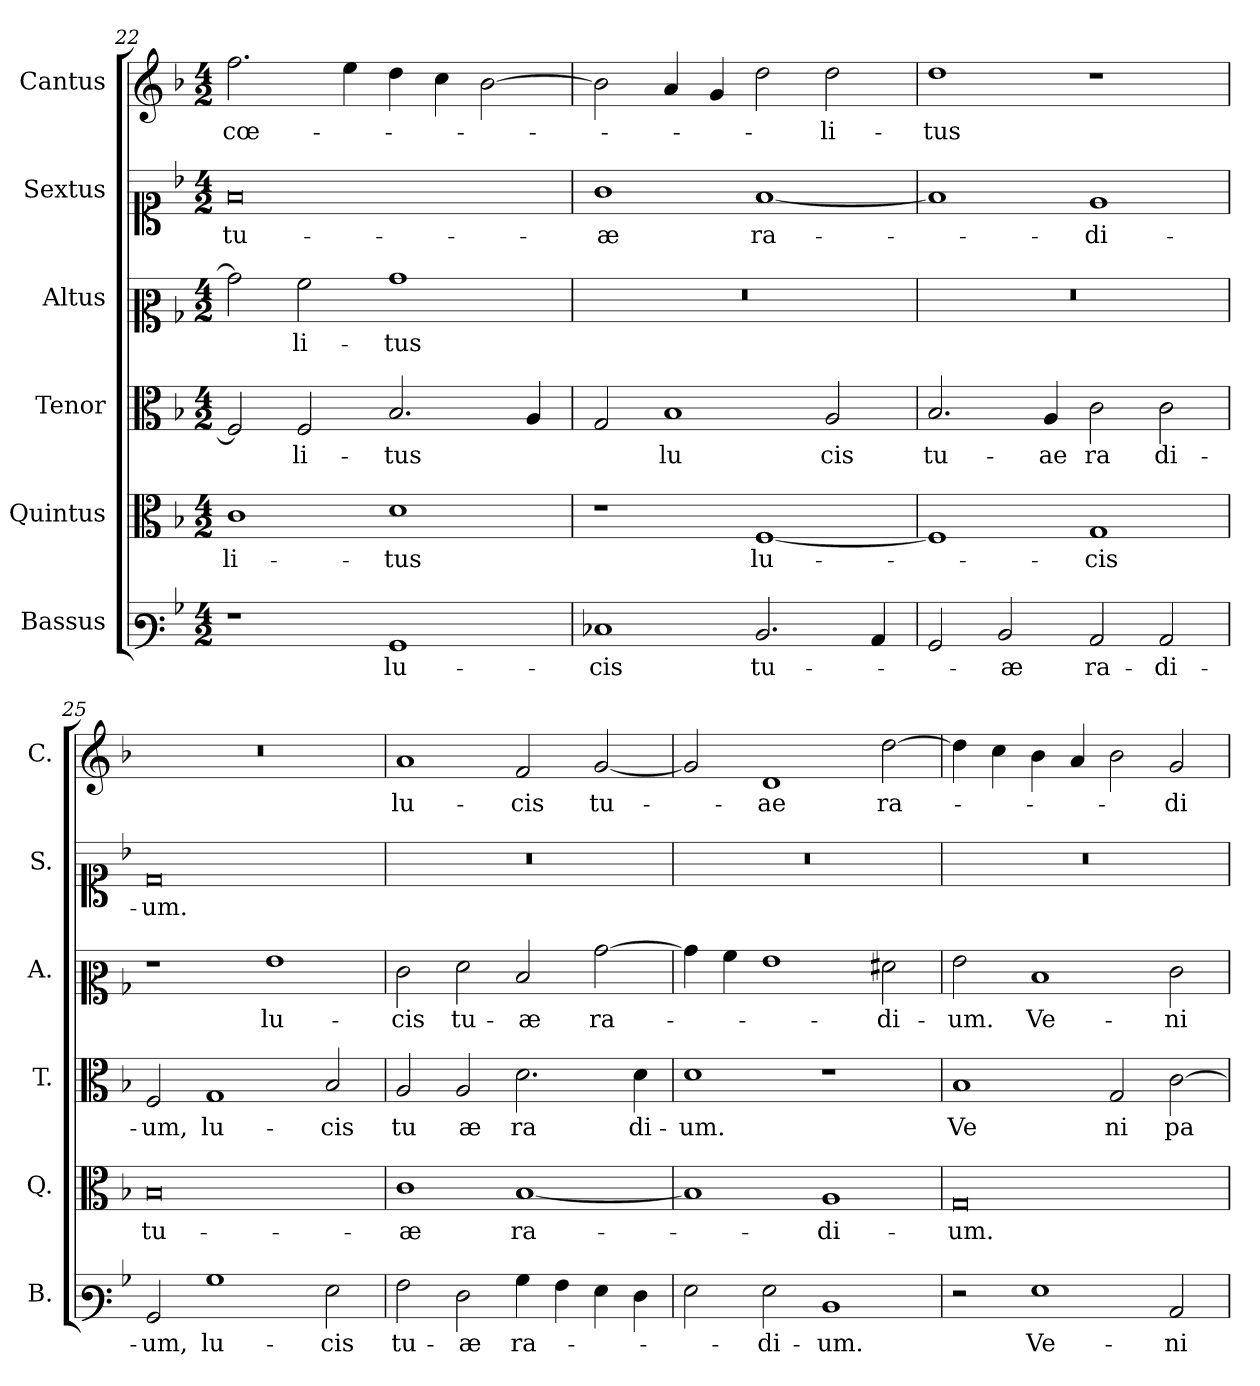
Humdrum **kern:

**kern	**text	**kern	**text	**kern	**text	**kern	**text	**kern	**text	**kern	**text
*part6	*part6	*part5	*part5	*part4	*part4	*part3	*part3	*part2	*part2	*part1	*part1
*staff6	*staff6	*staff5	*staff5	*staff4	*staff4	*staff3	*staff3	*staff2	*staff2	*staff1	*staff1
*I"Bassus	*	*I"Quintus	*	*I"Tenor	*	*I"Altus	*	*I"Sextus	*	*I"Cantus	*
*I'B.	*	*I'Q.	*	*I'T.	*	*I'A.	*	*I'S.	*	*I'C.	*
*clefF3	*	*clefC3	*	*clefC3	*	*clefC2	*	*clefC1	*	*clefG2	*
*k[b-]	*	*k[b-]	*	*k[b-]	*	*k[b-]	*	*k[b-]	*	*k[b-]	*
*M4/2	*	*M4/2	*	*M4/2	*	*M4/2	*	*M4/2	*	*M4/2	*
=22	=22	=22	=22	=22	=22	=22	=22	=22	=22	=22	=22
!	!	!	!LO:LY:b	!	!	!	!	!	!LO:LY:b	!	!LO:LY:b
1r	.	1c	-li-	2F/]	.	2b-\]	.	0f	tu-	2.ff\	cœ-
!	!	!	!	!	!LO:LY:b	!	!LO:LY:b	!	!	!	!
.	.	.	.	2F/	-li-	2a\	-li-	.	.	.	.
.	.	.	.	.	.	.	.	.	.	4ee\	.
!	!LO:LY:b	!	!LO:LY:b	!	!LO:LY:b	!	!LO:LY:b	!	!	!	!
1BB-	lu-	1d	-tus	2.B-/	-tus	1b-	-tus	.	.	4dd\	.
.	.	.	.	.	.	.	.	.	.	4cc\	.
.	.	.	.	.	.	.	.	.	.	[2b-\	.
.	.	.	.	4A/	.	.	.	.	.	.	.
=23	=23	=23	=23	=23	=23	=23	=23	=23	=23	=23	=23
!	!LO:LY:b	!	!	!	!	!	!	!	!LO:LY:b	!	!
1E-X	-cis	1r	.	2G/	.	0r	.	1g	-æ	2b-\]	.
!	!	!	!	!	!LO:LY:b	!	!	!	!	!	!
.	.	.	.	1B-	lu	.	.	.	.	4a/	.
.	.	.	.	.	.	.	.	.	.	4g/	.
!	!LO:LY:b	!	!LO:LY:b	!	!	!	!	!	!LO:LY:b	!	!
2.D/	tu-	[1F	lu-	.	.	.	.	[1f	ra-	2dd\	.
!	!	!	!	!	!LO:LY:b	!	!	!	!	!	!LO:LY:b
.	.	.	.	2A/	cis	.	.	.	.	2dd\	-li-
4C/	.	.	.	.	.	.	.	.	.	.	.
=24	=24	=24	=24	=24	=24	=24	=24	=24	=24	=24	=24
!	!	!	!	!	!LO:LY:b	!	!	!	!	!	!LO:LY:b
2BB-/	.	1F]	.	2.B-/	tu-	0r	.	1f]	.	1dd	-tus
!	!LO:LY:b	!	!	!	!	!	!	!	!	!	!
2D/	-æ	.	.	.	.	.	.	.	.	.	.
!	!	!	!	!	!LO:LY:b	!	!	!	!	!	!
.	.	.	.	4A/	-ae	.	.	.	.	.	.
!	!LO:LY:b	!	!LO:LY:b	!	!LO:LY:b	!	!	!	!LO:LY:b	!	!
2C/	ra-	1G	-cis	2c\	ra	.	.	1e	-di-	1r	.
!	!LO:LY:b	!	!	!	!LO:LY:b	!	!	!	!	!	!
2C/	-di-	.	.	2c\	-di-	.	.	.	.	.	.
=25	=25	=25	=25	=25	=25	=25	=25	=25	=25	=25	=25
!	!LO:LY:b	!	!LO:LY:b	!	!LO:LY:b	!	!	!	!LO:LY:b	!	!
2BB-/	-um,	0B-	tu-	2F/	um,	1r	.	0d	-um.	0r	.
!	!LO:LY:b	!	!	!	!LO:LY:b	!	!	!	!	!	!
1B-	lu-	.	.	1G	lu-	.	.	.	.	.	.
!	!	!	!	!	!	!	!LO:LY:b	!	!	!	!
.	.	.	.	.	.	1g	lu-	.	.	.	.
!	!LO:LY:b	!	!	!	!LO:LY:b	!	!	!	!	!	!
2G\	-cis	.	.	2B-/	-cis	.	.	.	.	.	.
!!LO:PB:g=z
=26	=26	=26	=26	=26	=26	=26	=26	=26	=26	=26	=26
!	!LO:LY:b	!	!LO:LY:b	!	!LO:LY:b	!	!LO:LY:b	!	!	!	!LO:LY:b
2A\	tu-	1c	-æ	2A/	tu	2e\	-cis	0r	.	1a	lu-
!	!LO:LY:b	!	!	!	!LO:LY:b	!	!LO:LY:b	!	!	!	!
2F\	-æ	.	.	2A/	-æ	2f\	tu-	.	.	.	.
!	!LO:LY:b	!	!LO:LY:b	!	!LO:LY:b	!	!LO:LY:b	!	!	!	!LO:LY:b
4B-\	ra-	[1B-	ra-	2.d\	ra	2d/	-æ	.	.	2f/	-cis
4A\	.	.	.	.	.	.	.	.	.	.	.
!	!	!	!	!	!	!	!LO:LY:b	!	!	!	!LO:LY:b
4G\	.	.	.	.	.	[2b-\	ra-	.	.	[2g/	tu-
!	!	!	!	!	!LO:LY:b	!	!	!	!	!	!
4F\	.	.	.	4d\	-di-	.	.	.	.	.	.
=27	=27	=27	=27	=27	=27	=27	=27	=27	=27	=27	=27
!	!	!	!	!	!LO:LY:b	!	!	!	!	!	!
2G\	.	1B-]	.	1d	-um.	4b-\]	.	0r	.	2g/]	.
.	.	.	.	.	.	4a\	.	.	.	.	.
!	!LO:LY:b	!	!	!	!	!	!	!	!	!	!LO:LY:b
2G\	-di-	.	.	.	.	1g	.	.	.	1d	-ae
!	!LO:LY:b	!	!LO:LY:b	!	!	!	!	!	!	!	!
1D	-um.	1A	-di-	1r	.	.	.	.	.	.	.
!	!	!	!	!	!	!	!LO:LY:b	!	!	!	!LO:LY:b
.	.	.	.	.	.	2f#X\	-di-	.	.	[2dd\	ra-
=28	=28	=28	=28	=28	=28	=28	=28	=28	=28	=28	=28
!	!	!	!LO:LY:b	!	!LO:LY:b	!	!LO:LY:b	!	!	!	!
2r	.	0G	-um.	1B-	Ve	2g\	-um.	0r	.	4dd\]	.
.	.	.	.	.	.	.	.	.	.	4cc\	.
!	!LO:LY:b	!	!	!	!	!	!LO:LY:b	!	!	!	!
1G	Ve-	.	.	.	.	1d	Ve-	.	.	4b-\	.
.	.	.	.	.	.	.	.	.	.	4a/	.
!	!	!	!	!	!LO:LY:b	!	!	!	!	!	!
.	.	.	.	2G/	ni	.	.	.	.	2b-\	.
!	!LO:LY:b	!	!	!	!LO:LY:b	!	!LO:LY:b	!	!	!	!LO:LY:b
2C/	-ni	.	.	[2c\	pa-	2e\	-ni	.	.	2g/	-di-
=	=	=	=	=	=	=	=	=	=	=	=
*-	*-	*-	*-	*-	*-	*-	*-	*-	*-	*-	*-
